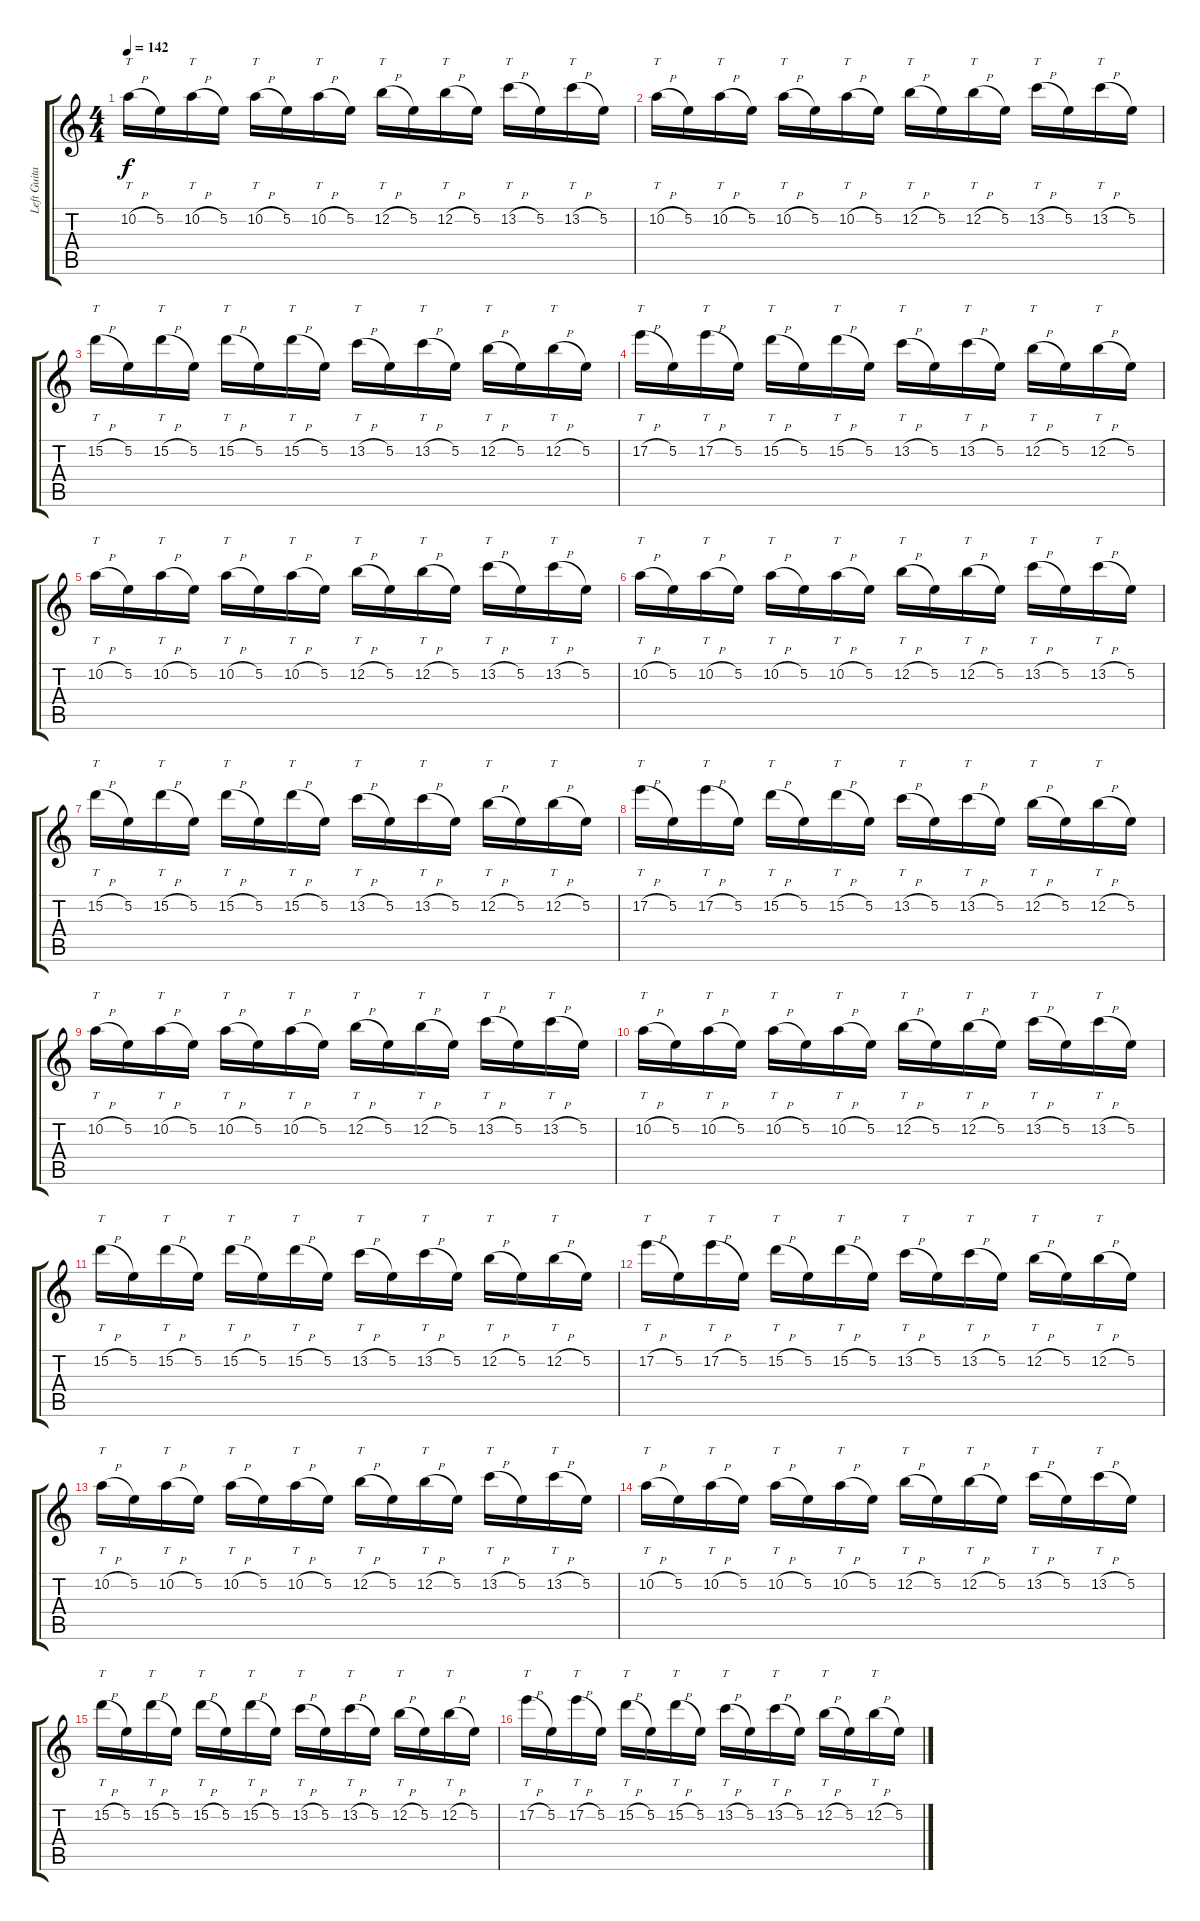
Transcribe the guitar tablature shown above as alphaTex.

\track ("Left Guitar" "Left Guita") {instrument distortionguitar}
\staff {score tabs}
\tuning (E4 B3 G3 D3 A2 E2) {hide}
\ts (4 4)
\tempo 142
\clef g2
\ks c
10.2{h}.16{tt dy f} 5.2.16 10.2{h}.16{tt} 5.2.16 10.2{h}.16{tt} 5.2.16 10.2{h}.16{tt} 5.2.16 12.2{h}.16{tt} 5.2.16 12.2{h}.16{tt} 5.2.16 13.2{h}.16{tt} 5.2.16 13.2{h}.16{tt} 5.2.16 |
10.2{h}.16{tt} 5.2.16 10.2{h}.16{tt} 5.2.16 10.2{h}.16{tt} 5.2.16 10.2{h}.16{tt} 5.2.16 12.2{h}.16{tt} 5.2.16 12.2{h}.16{tt} 5.2.16 13.2{h}.16{tt} 5.2.16 13.2{h}.16{tt} 5.2.16 |
15.2{h}.16{tt} 5.2.16 15.2{h}.16{tt} 5.2.16 15.2{h}.16{tt} 5.2.16 15.2{h}.16{tt} 5.2.16 13.2{h}.16{tt} 5.2.16 13.2{h}.16{tt} 5.2.16 12.2{h}.16{tt} 5.2.16 12.2{h}.16{tt} 5.2.16 |
17.2{h}.16{tt} 5.2.16 17.2{h}.16{tt} 5.2.16 15.2{h}.16{tt} 5.2.16 15.2{h}.16{tt} 5.2.16 13.2{h}.16{tt} 5.2.16 13.2{h}.16{tt} 5.2.16 12.2{h}.16{tt} 5.2.16 12.2{h}.16{tt} 5.2.16 |
10.2{h}.16{tt} 5.2.16 10.2{h}.16{tt} 5.2.16 10.2{h}.16{tt} 5.2.16 10.2{h}.16{tt} 5.2.16 12.2{h}.16{tt} 5.2.16 12.2{h}.16{tt} 5.2.16 13.2{h}.16{tt} 5.2.16 13.2{h}.16{tt} 5.2.16 |
10.2{h}.16{tt} 5.2.16 10.2{h}.16{tt} 5.2.16 10.2{h}.16{tt} 5.2.16 10.2{h}.16{tt} 5.2.16 12.2{h}.16{tt} 5.2.16 12.2{h}.16{tt} 5.2.16 13.2{h}.16{tt} 5.2.16 13.2{h}.16{tt} 5.2.16 |
15.2{h}.16{tt} 5.2.16 15.2{h}.16{tt} 5.2.16 15.2{h}.16{tt} 5.2.16 15.2{h}.16{tt} 5.2.16 13.2{h}.16{tt} 5.2.16 13.2{h}.16{tt} 5.2.16 12.2{h}.16{tt} 5.2.16 12.2{h}.16{tt} 5.2.16 |
17.2{h}.16{tt} 5.2.16 17.2{h}.16{tt} 5.2.16 15.2{h}.16{tt} 5.2.16 15.2{h}.16{tt} 5.2.16 13.2{h}.16{tt} 5.2.16 13.2{h}.16{tt} 5.2.16 12.2{h}.16{tt} 5.2.16 12.2{h}.16{tt} 5.2.16 |
10.2{h}.16{tt} 5.2.16 10.2{h}.16{tt} 5.2.16 10.2{h}.16{tt} 5.2.16 10.2{h}.16{tt} 5.2.16 12.2{h}.16{tt} 5.2.16 12.2{h}.16{tt} 5.2.16 13.2{h}.16{tt} 5.2.16 13.2{h}.16{tt} 5.2.16 |
10.2{h}.16{tt} 5.2.16 10.2{h}.16{tt} 5.2.16 10.2{h}.16{tt} 5.2.16 10.2{h}.16{tt} 5.2.16 12.2{h}.16{tt} 5.2.16 12.2{h}.16{tt} 5.2.16 13.2{h}.16{tt} 5.2.16 13.2{h}.16{tt} 5.2.16 |
15.2{h}.16{tt} 5.2.16 15.2{h}.16{tt} 5.2.16 15.2{h}.16{tt} 5.2.16 15.2{h}.16{tt} 5.2.16 13.2{h}.16{tt} 5.2.16 13.2{h}.16{tt} 5.2.16 12.2{h}.16{tt} 5.2.16 12.2{h}.16{tt} 5.2.16 |
17.2{h}.16{tt} 5.2.16 17.2{h}.16{tt} 5.2.16 15.2{h}.16{tt} 5.2.16 15.2{h}.16{tt} 5.2.16 13.2{h}.16{tt} 5.2.16 13.2{h}.16{tt} 5.2.16 12.2{h}.16{tt} 5.2.16 12.2{h}.16{tt} 5.2.16 |
10.2{h}.16{tt} 5.2.16 10.2{h}.16{tt} 5.2.16 10.2{h}.16{tt} 5.2.16 10.2{h}.16{tt} 5.2.16 12.2{h}.16{tt} 5.2.16 12.2{h}.16{tt} 5.2.16 13.2{h}.16{tt} 5.2.16 13.2{h}.16{tt} 5.2.16 |
10.2{h}.16{tt} 5.2.16 10.2{h}.16{tt} 5.2.16 10.2{h}.16{tt} 5.2.16 10.2{h}.16{tt} 5.2.16 12.2{h}.16{tt} 5.2.16 12.2{h}.16{tt} 5.2.16 13.2{h}.16{tt} 5.2.16 13.2{h}.16{tt} 5.2.16 |
15.2{h}.16{tt} 5.2.16 15.2{h}.16{tt} 5.2.16 15.2{h}.16{tt} 5.2.16 15.2{h}.16{tt} 5.2.16 13.2{h}.16{tt} 5.2.16 13.2{h}.16{tt} 5.2.16 12.2{h}.16{tt} 5.2.16 12.2{h}.16{tt} 5.2.16 |
17.2{h}.16{tt} 5.2.16 17.2{h}.16{tt} 5.2.16 15.2{h}.16{tt} 5.2.16 15.2{h}.16{tt} 5.2.16 13.2{h}.16{tt} 5.2.16 13.2{h}.16{tt} 5.2.16 12.2{h}.16{tt} 5.2.16 12.2{h}.16{tt} 5.2.16
